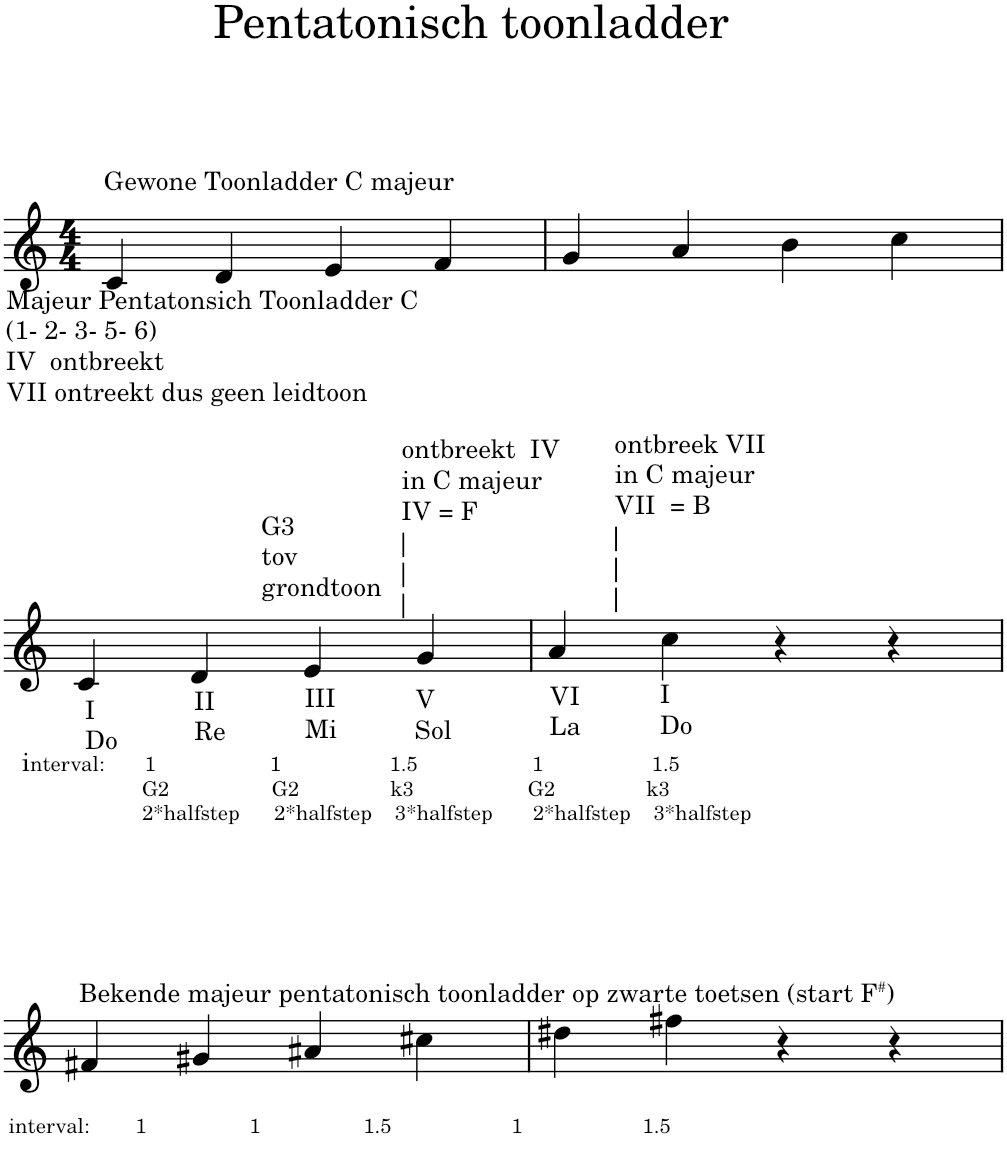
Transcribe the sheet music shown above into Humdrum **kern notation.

**kern
*part1
*staff1
*I"Piano
*I'Pno.
*clefG2
*k[]
*M4/4
=1
!LO:TX:a:t=Gewone Toonladder C majeur
4c/
4d/
4e/
4f/
=2
4g/
4a/
4b\
4cc\
!!LO:LB:g=z
=1
!LO:TX:a:t=Majeur Pentatonsich Toonladder C
!LO:TX:a:t=(1- 2- 3- 5- 6)
!LO:TX:a:t=IV  ontbreekt
!LO:TX:a:t=VII ontreekt dus geen leidtoon
!LO:TX:b:t=i
!LO:TX:b:t=nterval&colon;       1                    1                   1.5                    1                   1.5
!LO:TX:b:t=G2                  G2                k3                    G2                k3
!LO:TX:b:t=2*halfstep      2*halfstep    3*halfstep       2*halfstep    3*halfstep
!LO:TX:b:t=I
!LO:TX:b:t=Do
4c/
!LO:TX:b:t=II
!LO:TX:b:t=Re
4d/
!LO:TX:b:t=III
!LO:TX:b:t=Mi
!LO:TX:a:t=G3
!LO:TX:a:t=tov
!LO:TX:a:t=grondtoon
!LO:TX:a:t=ontbreekt  IV
!LO:TX:a:t=in C majeur
!LO:TX:a:t=IV = F
!LO:TX:a:t=|
!LO:TX:a:t=|
!LO:TX:a:t=|
4e/
!LO:TX:b:t=V
!LO:TX:b:t=Sol
4g/
=2
!LO:TX:b:t=VI
!LO:TX:b:t=La
!LO:TX:a:t=ontbreek VII
!LO:TX:a:t=in C majeur
!LO:TX:a:t=VII  = B
!LO:TX:a:t=|
!LO:TX:a:t=|
!LO:TX:a:t=|
4a/
!LO:TX:b:t=I
!LO:TX:b:t=Do
4cc\
4r
4r
!!LO:LB:g=z
=1
!LO:TX:a:t=Bekende majeur pentatonisch toonladder op zwarte toetsen (start F
!LO:TX:a:t=#
!LO:TX:a:t=)
!LO:TX:b:t=interval&colon;        1                  1                  1.5                     1                     1.5
4f#X/
4g#X/
4a#X/
4cc#X\
=2
4dd#X\
4ff#X\
4r
4r
=
*-
